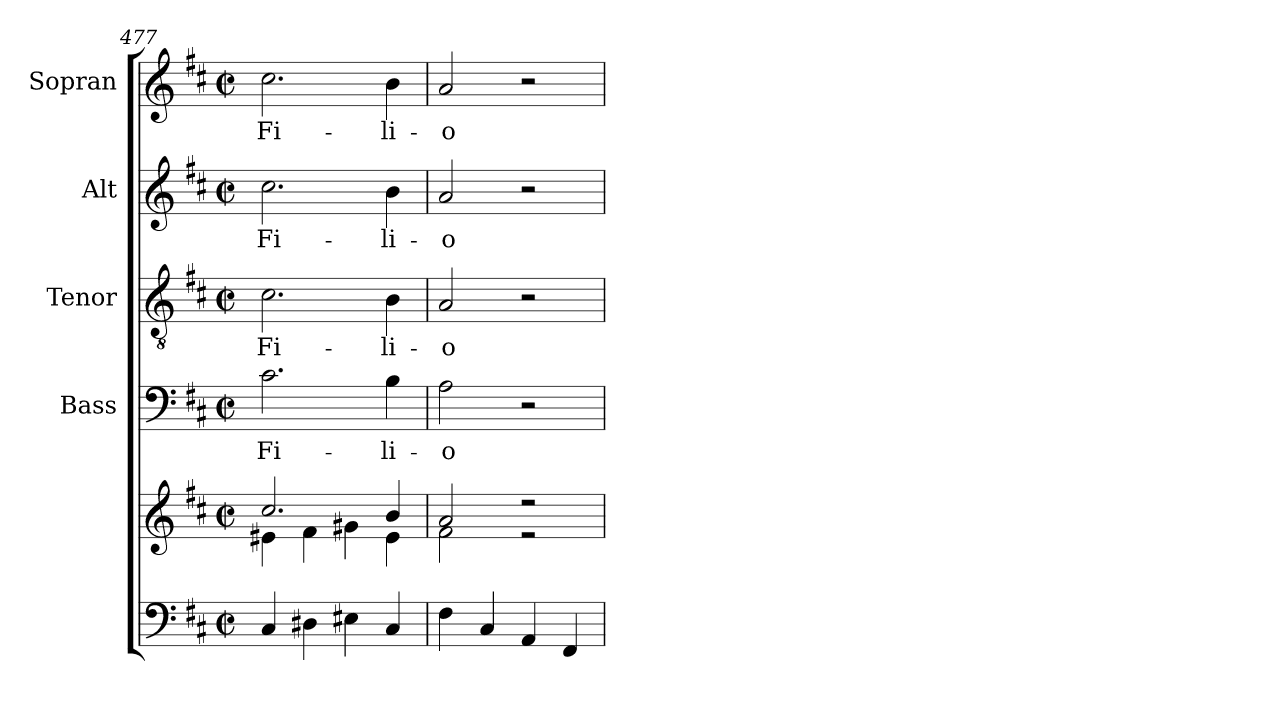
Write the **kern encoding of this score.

**kern	**kern	**kern	**text	**kern	**text	**kern	**text	**kern	**text
*part5	*part5	*part4	*part4	*part3	*part3	*part2	*part2	*part1	*part1
*staff6	*staff5	*staff4	*staff4	*staff3	*staff3	*staff2	*staff2	*staff1	*staff1
*	*	*I"Bass	*	*I"Tenor	*	*I"Alt	*	*I"Sopran	*
*	*	*I'B.	*	*I'T.	*	*I'A.	*	*I'S.	*
*clefF4	*clefG2	*clefF4	*	*clefGv2	*	*clefG2	*	*clefG2	*
*k[f#c#]	*k[f#c#]	*k[f#c#]	*	*k[f#c#]	*	*k[f#c#]	*	*k[f#c#]	*
*D:	*D:	*D:	*	*D:	*	*D:	*	*D:	*
*M2/2	*M2/2	*M2/2	*	*M2/2	*	*M2/2	*	*M2/2	*
*met(c|)	*met(c|)	*met(c|)	*	*met(c|)	*	*met(c|)	*	*met(c|)	*
=477	=477	=477	=477	=477	=477	=477	=477	=477	=477
*	*^	*	*	*	*	*	*	*	*
!	!	!	!	!LO:LY:b	!	!LO:LY:b	!	!LO:LY:b	!	!LO:LY:b
4C#/	2.cc#/	4e#X\	2.c#\	Fi-	2.c#\	Fi-	2.cc#\	Fi-	2.cc#\	Fi-
4D#X\	.	4f#\	.	.	.	.	.	.	.	.
4E#X\	.	4g#X\	.	.	.	.	.	.	.	.
!	!	!	!	!LO:LY:b	!	!LO:LY:b	!	!LO:LY:b	!	!LO:LY:b
4C#/	4b/	4e#\	4B\	-li-	4B\	-li-	4b\	-li-	4b\	-li-
=478	=478	=478	=478	=478	=478	=478	=478	=478	=478	=478
!	!	!	!	!LO:LY:b	!	!LO:LY:b	!	!LO:LY:b	!	!LO:LY:b
4F#\	2a/	2f#\	2A\	-o	2A/	-o	2a/	-o	2a/	-o
4C#/	.	.	.	.	.	.	.	.	.	.
4AA/	2r	2r	2r	.	2r	.	2r	.	2r	.
4FF#/	.	.	.	.	.	.	.	.	.	.
*	*v	*v	*	*	*	*	*	*	*	*
=	=	=	=	=	=	=	=	=	=
*-	*-	*-	*-	*-	*-	*-	*-	*-	*-
